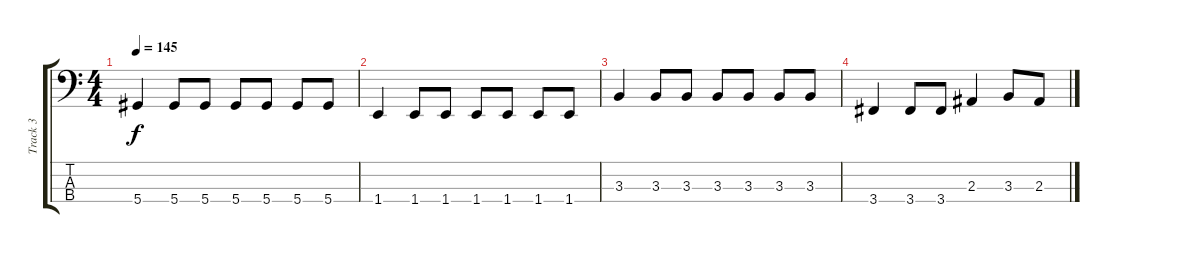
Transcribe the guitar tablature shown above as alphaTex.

\track ("Track 3" "Track 3") {instrument electricbassfinger}
\staff {score tabs}
\tuning (Gb2 Db2 Ab1 Eb1) {hide}
\ts (4 4)
\tempo 145
\clef f4
\ks c
5.4.4{dy f} 5.4.8 5.4.8 5.4.8 5.4.8 5.4.8 5.4.8 |
1.4.4 1.4.8 1.4.8 1.4.8 1.4.8 1.4.8 1.4.8 |
3.3.4 3.3.8 3.3.8 3.3.8 3.3.8 3.3.8 3.3.8 |
3.4.4 3.4.8 3.4.8 2.3.4 3.3.8 2.3.8
